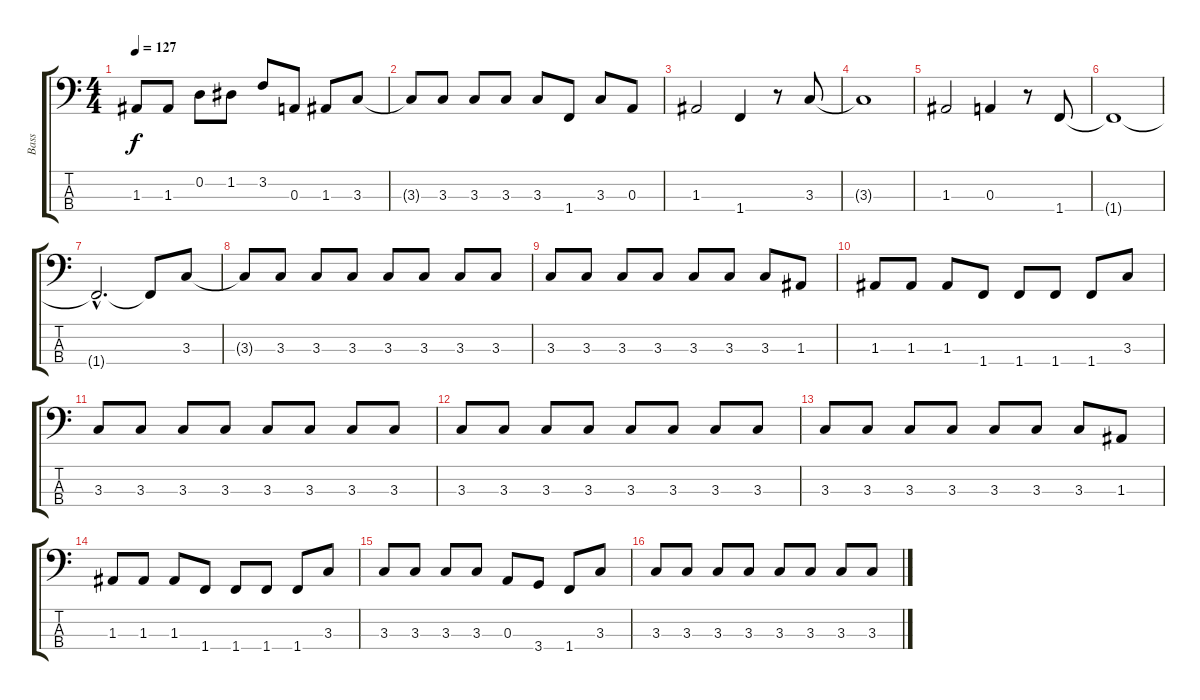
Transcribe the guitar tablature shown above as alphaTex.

\track ("Bass" "Bass") {instrument electricbassfinger}
\staff {score tabs}
\tuning (G2 D2 A1 E1) {hide}
\ts (4 4)
\tempo 127
\clef f4
\ks c
1.3.8{dy f} 1.3.8 0.2.8 1.2.8 3.2.8 0.3.8 1.3.8 3.3.8 |
3.3{t}.8 3.3.8 3.3.8 3.3.8 3.3.8 1.4.8 3.3.8 0.3.8 |
1.3.2 1.4.4 r.8 3.3.8 |
3.3{t}.1 |
1.3.2 0.3.4 r.8 1.4.8 |
1.4{t}.1 |
1.4{hac t}.2{d} 1.4{t}.8 3.3.8 |
3.3{t}.8 3.3.8 3.3.8 3.3.8 3.3.8 3.3.8 3.3.8 3.3.8 |
3.3.8 3.3.8 3.3.8 3.3.8 3.3.8 3.3.8 3.3.8 1.3.8 |
1.3.8 1.3.8 1.3.8 1.4.8 1.4.8 1.4.8 1.4.8 3.3.8 |
3.3.8 3.3.8 3.3.8 3.3.8 3.3.8 3.3.8 3.3.8 3.3.8 |
3.3.8 3.3.8 3.3.8 3.3.8 3.3.8 3.3.8 3.3.8 3.3.8 |
3.3.8 3.3.8 3.3.8 3.3.8 3.3.8 3.3.8 3.3.8 1.3.8 |
1.3.8 1.3.8 1.3.8 1.4.8 1.4.8 1.4.8 1.4.8 3.3.8 |
3.3.8 3.3.8 3.3.8 3.3.8 0.3.8 3.4.8 1.4.8 3.3.8 |
3.3.8 3.3.8 3.3.8 3.3.8 3.3.8 3.3.8 3.3.8 3.3.8
